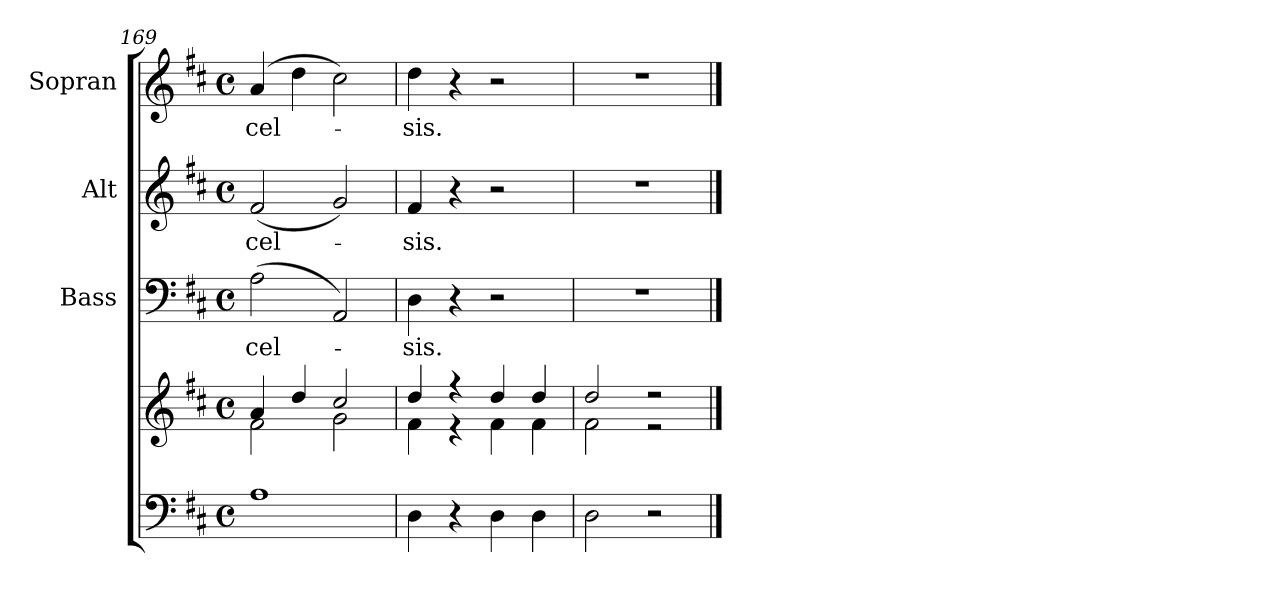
**kern	**kern	**kern	**text	**kern	**text	**kern	**text
*part4	*part4	*part3	*part3	*part2	*part2	*part1	*part1
*staff5	*staff4	*staff3	*staff3	*staff2	*staff2	*staff1	*staff1
*	*	*I"Bass	*	*I"Alt	*	*I"Sopran	*
*	*	*I'B.	*	*I'A.	*	*I'S.	*
*clefF4	*clefG2	*clefF4	*	*clefG2	*	*clefG2	*
*k[f#c#]	*k[f#c#]	*k[f#c#]	*	*k[f#c#]	*	*k[f#c#]	*
*D:	*D:	*D:	*	*D:	*	*D:	*
*M4/4	*M4/4	*M4/4	*	*M4/4	*	*M4/4	*
*met(c)	*met(c)	*met(c)	*	*met(c)	*	*met(c)	*
=169	=169	=169	=169	=169	=169	=169	=169
*	*^	*	*	*	*	*	*
!	!	!	!	!LO:LY:b	!	!LO:LY:b	!	!LO:LY:b
1A	4a/	2f#\	(>2A\	-cel-	(<2f#/	-cel-	(4a/	-cel-
.	4dd/	.	.	.	.	.	4dd\	.
.	2cc#/	2g\	2AA/)	.	2g/)	.	2cc#\)	.
=170	=170	=170	=170	=170	=170	=170	=170	=170
!	!	!	!	!LO:LY:b	!	!LO:LY:b	!	!LO:LY:b
4D\	4dd/	4f#\	4D\	-sis.	4f#/	-sis.	4dd\	-sis.
4r	4r	4r	4r	.	4r	.	4r	.
4D\	4dd/	4f#\	2r	.	2r	.	2r	.
4D\	4dd/	4f#\	.	.	.	.	.	.
=171	=171	=171	=171	=171	=171	=171	=171	=171
2D\	2dd/	2f#\	1r	.	1r	.	1r	.
2r	2r	2r	.	.	.	.	.	.
*	*v	*v	*	*	*	*	*	*
==	==	==	==	==	==	==	==
*-	*-	*-	*-	*-	*-	*-	*-
